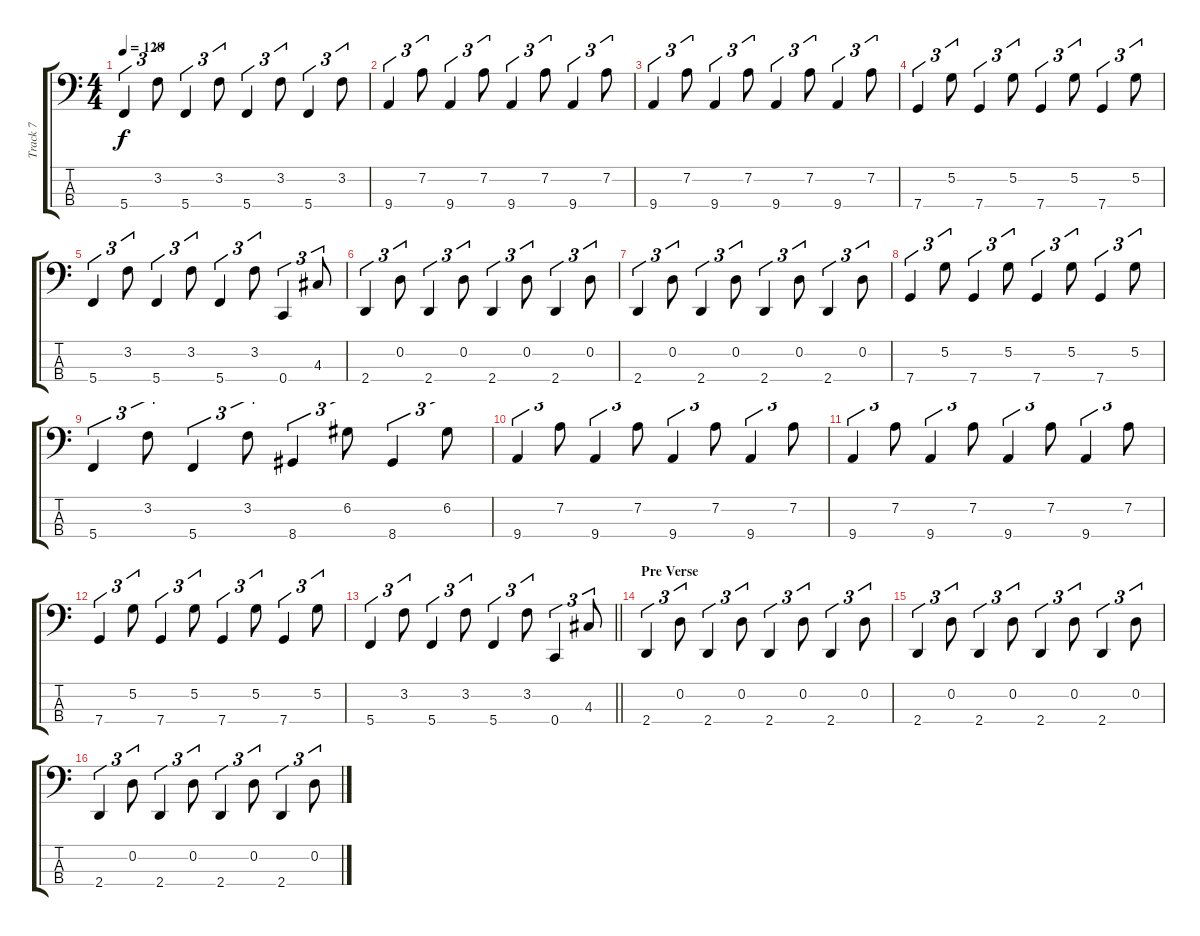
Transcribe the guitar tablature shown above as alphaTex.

\track ("Track 7" "Track 7") {instrument overdrivenguitar}
\staff {score tabs}
\tuning (G2 D2 A1 C1) {hide}
\ts (4 4)
\tempo 128
\clef f4
\ks c
5.4.4{tu (3 2) dy f} 3.2.8{tu (3 2)} 5.4.4{tu (3 2)} 3.2.8{tu (3 2)} 5.4.4{tu (3 2)} 3.2.8{tu (3 2)} 5.4.4{tu (3 2)} 3.2.8{tu (3 2)} |
9.4.4{tu (3 2)} 7.2.8{tu (3 2)} 9.4.4{tu (3 2)} 7.2.8{tu (3 2)} 9.4.4{tu (3 2)} 7.2.8{tu (3 2)} 9.4.4{tu (3 2)} 7.2.8{tu (3 2)} |
9.4.4{tu (3 2)} 7.2.8{tu (3 2)} 9.4.4{tu (3 2)} 7.2.8{tu (3 2)} 9.4.4{tu (3 2)} 7.2.8{tu (3 2)} 9.4.4{tu (3 2)} 7.2.8{tu (3 2)} |
7.4.4{tu (3 2)} 5.2.8{tu (3 2)} 7.4.4{tu (3 2)} 5.2.8{tu (3 2)} 7.4.4{tu (3 2)} 5.2.8{tu (3 2)} 7.4.4{tu (3 2)} 5.2.8{tu (3 2)} |
5.4.4{tu (3 2)} 3.2.8{tu (3 2)} 5.4.4{tu (3 2)} 3.2.8{tu (3 2)} 5.4.4{tu (3 2)} 3.2.8{tu (3 2)} 0.4.4{tu (3 2)} 4.3.8{tu (3 2)} |
2.4.4{tu (3 2)} 0.2.8{tu (3 2)} 2.4.4{tu (3 2)} 0.2.8{tu (3 2)} 2.4.4{tu (3 2)} 0.2.8{tu (3 2)} 2.4.4{tu (3 2)} 0.2.8{tu (3 2)} |
2.4.4{tu (3 2)} 0.2.8{tu (3 2)} 2.4.4{tu (3 2)} 0.2.8{tu (3 2)} 2.4.4{tu (3 2)} 0.2.8{tu (3 2)} 2.4.4{tu (3 2)} 0.2.8{tu (3 2)} |
7.4.4{tu (3 2)} 5.2.8{tu (3 2)} 7.4.4{tu (3 2)} 5.2.8{tu (3 2)} 7.4.4{tu (3 2)} 5.2.8{tu (3 2)} 7.4.4{tu (3 2)} 5.2.8{tu (3 2)} |
5.4.4{tu (3 2)} 3.2.8{tu (3 2)} 5.4.4{tu (3 2)} 3.2.8{tu (3 2)} 8.4.4{tu (3 2)} 6.2.8{tu (3 2)} 8.4.4{tu (3 2)} 6.2.8{tu (3 2)} |
9.4.4{tu (3 2)} 7.2.8{tu (3 2)} 9.4.4{tu (3 2)} 7.2.8{tu (3 2)} 9.4.4{tu (3 2)} 7.2.8{tu (3 2)} 9.4.4{tu (3 2)} 7.2.8{tu (3 2)} |
9.4.4{tu (3 2)} 7.2.8{tu (3 2)} 9.4.4{tu (3 2)} 7.2.8{tu (3 2)} 9.4.4{tu (3 2)} 7.2.8{tu (3 2)} 9.4.4{tu (3 2)} 7.2.8{tu (3 2)} |
7.4.4{tu (3 2)} 5.2.8{tu (3 2)} 7.4.4{tu (3 2)} 5.2.8{tu (3 2)} 7.4.4{tu (3 2)} 5.2.8{tu (3 2)} 7.4.4{tu (3 2)} 5.2.8{tu (3 2)} |
\barLineRight lightlight
5.4.4{tu (3 2)} 3.2.8{tu (3 2)} 5.4.4{tu (3 2)} 3.2.8{tu (3 2)} 5.4.4{tu (3 2)} 3.2.8{tu (3 2)} 0.4.4{tu (3 2)} 4.3.8{tu (3 2)} |
\section ("" "Pre Verse")
2.4.4{tu (3 2)} 0.2.8{tu (3 2)} 2.4.4{tu (3 2)} 0.2.8{tu (3 2)} 2.4.4{tu (3 2)} 0.2.8{tu (3 2)} 2.4.4{tu (3 2)} 0.2.8{tu (3 2)} |
2.4.4{tu (3 2)} 0.2.8{tu (3 2)} 2.4.4{tu (3 2)} 0.2.8{tu (3 2)} 2.4.4{tu (3 2)} 0.2.8{tu (3 2)} 2.4.4{tu (3 2)} 0.2.8{tu (3 2)} |
2.4.4{tu (3 2)} 0.2.8{tu (3 2)} 2.4.4{tu (3 2)} 0.2.8{tu (3 2)} 2.4.4{tu (3 2)} 0.2.8{tu (3 2)} 2.4.4{tu (3 2)} 0.2.8{tu (3 2)}
